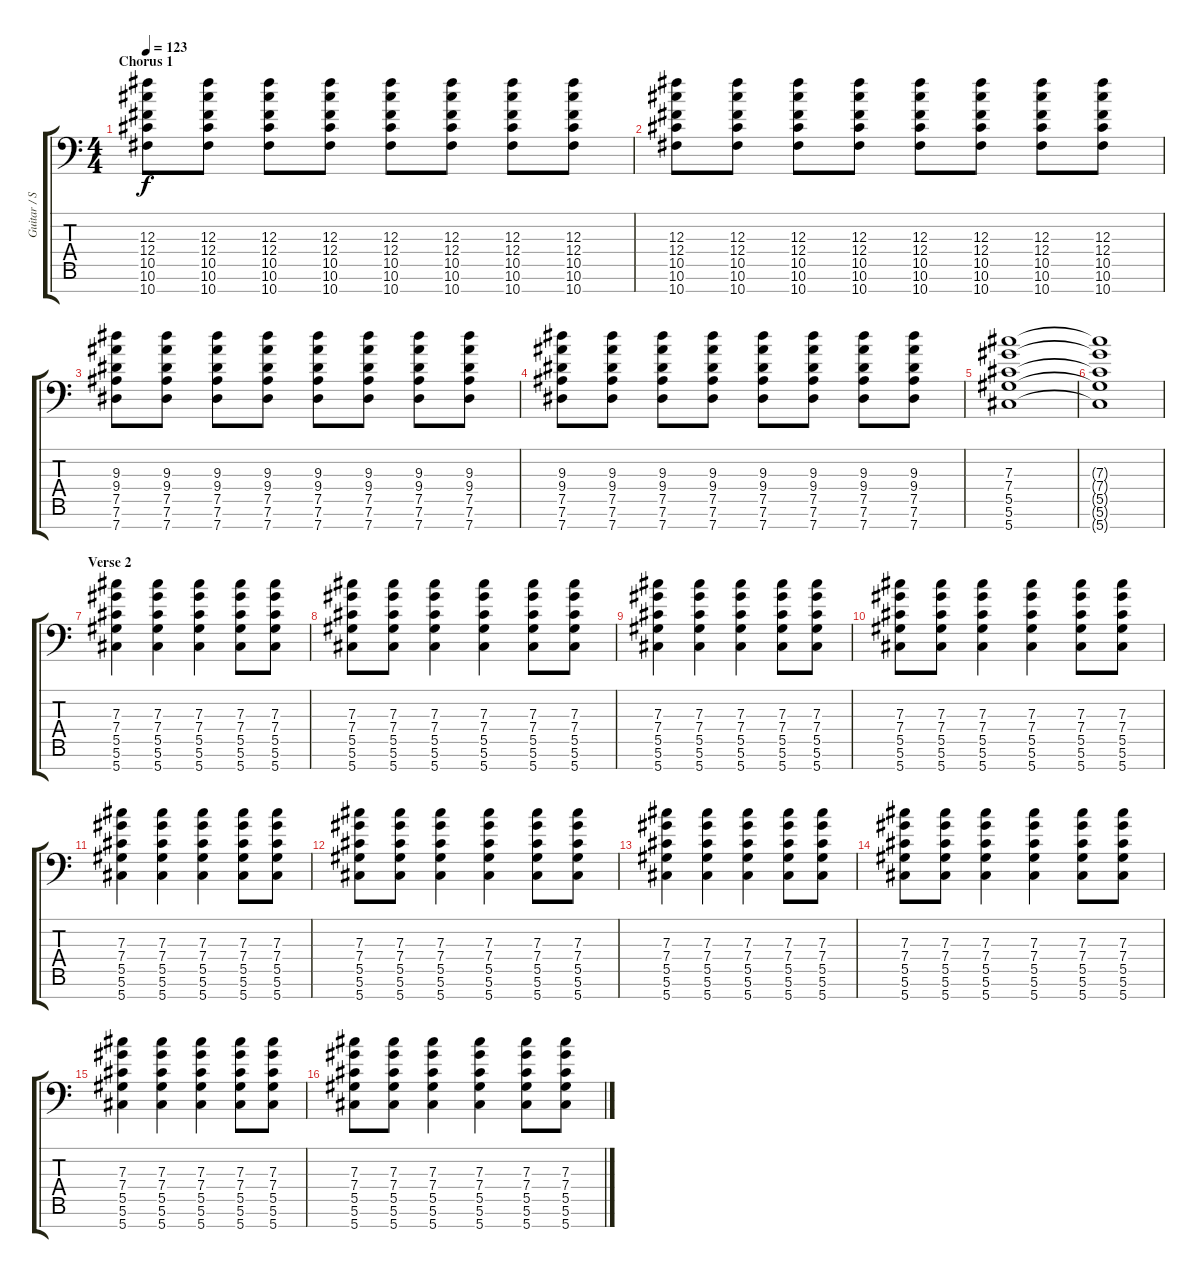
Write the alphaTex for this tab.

\track ("Guitar / Stephen Carpenter" "Guitar / S") {instrument overdrivenguitar}
\staff {score tabs}
\tuning (Eb4 Bb3 Gb3 Db3 Ab2 Eb2 Ab1) {hide}
\ts (4 4)
\section ("" "Chorus 1")
\tempo 123
\clef f4
\ks c
(12.3 12.4 10.5 10.6 10.7).8{dy f} (12.3 12.4 10.5 10.6 10.7).8 (12.3 12.4 10.5 10.6 10.7).8 (12.3 12.4 10.5 10.6 10.7).8 (12.3 12.4 10.5 10.6 10.7).8 (12.3 12.4 10.5 10.6 10.7).8 (12.3 12.4 10.5 10.6 10.7).8 (12.3 12.4 10.5 10.6 10.7).8 |
(12.3 12.4 10.5 10.6 10.7).8 (12.3 12.4 10.5 10.6 10.7).8 (12.3 12.4 10.5 10.6 10.7).8 (12.3 12.4 10.5 10.6 10.7).8 (12.3 12.4 10.5 10.6 10.7).8 (12.3 12.4 10.5 10.6 10.7).8 (12.3 12.4 10.5 10.6 10.7).8 (12.3 12.4 10.5 10.6 10.7).8 |
(9.3 9.4 7.5 7.6 7.7).8 (9.3 9.4 7.5 7.6 7.7).8 (9.3 9.4 7.5 7.6 7.7).8 (9.3 9.4 7.5 7.6 7.7).8 (9.3 9.4 7.5 7.6 7.7).8 (9.3 9.4 7.5 7.6 7.7).8 (9.3 9.4 7.5 7.6 7.7).8 (9.3 9.4 7.5 7.6 7.7).8 |
(9.3 9.4 7.5 7.6 7.7).8 (9.3 9.4 7.5 7.6 7.7).8 (9.3 9.4 7.5 7.6 7.7).8 (9.3 9.4 7.5 7.6 7.7).8 (9.3 9.4 7.5 7.6 7.7).8 (9.3 9.4 7.5 7.6 7.7).8 (9.3 9.4 7.5 7.6 7.7).8 (9.3 9.4 7.5 7.6 7.7).8{volume 8} |
(7.3 7.4 5.5 5.6 5.7).1{volume 2} |
(7.3{t} 7.4{t} 5.5{t} 5.6{t} 5.7{t}).1 |
\section ("" "Verse 2")
(7.3 7.4 5.5 5.6 5.7).4{volume 11} (7.3 7.4 5.5 5.6 5.7).4 (7.3 7.4 5.5 5.6 5.7).4 (7.3 7.4 5.5 5.6 5.7).8 (7.3 7.4 5.5 5.6 5.7).8 |
(7.3 7.4 5.5 5.6 5.7).8 (7.3 7.4 5.5 5.6 5.7).8 (7.3 7.4 5.5 5.6 5.7).4 (7.3 7.4 5.5 5.6 5.7).4 (7.3 7.4 5.5 5.6 5.7).8 (7.3 7.4 5.5 5.6 5.7).8 |
(7.3 7.4 5.5 5.6 5.7).4 (7.3 7.4 5.5 5.6 5.7).4 (7.3 7.4 5.5 5.6 5.7).4 (7.3 7.4 5.5 5.6 5.7).8 (7.3 7.4 5.5 5.6 5.7).8 |
(7.3 7.4 5.5 5.6 5.7).8 (7.3 7.4 5.5 5.6 5.7).8 (7.3 7.4 5.5 5.6 5.7).4 (7.3 7.4 5.5 5.6 5.7).4 (7.3 7.4 5.5 5.6 5.7).8 (7.3 7.4 5.5 5.6 5.7).8 |
(7.3 7.4 5.5 5.6 5.7).4 (7.3 7.4 5.5 5.6 5.7).4 (7.3 7.4 5.5 5.6 5.7).4 (7.3 7.4 5.5 5.6 5.7).8 (7.3 7.4 5.5 5.6 5.7).8 |
(7.3 7.4 5.5 5.6 5.7).8 (7.3 7.4 5.5 5.6 5.7).8 (7.3 7.4 5.5 5.6 5.7).4 (7.3 7.4 5.5 5.6 5.7).4 (7.3 7.4 5.5 5.6 5.7).8 (7.3 7.4 5.5 5.6 5.7).8 |
(7.3 7.4 5.5 5.6 5.7).4 (7.3 7.4 5.5 5.6 5.7).4 (7.3 7.4 5.5 5.6 5.7).4 (7.3 7.4 5.5 5.6 5.7).8 (7.3 7.4 5.5 5.6 5.7).8 |
(7.3 7.4 5.5 5.6 5.7).8 (7.3 7.4 5.5 5.6 5.7).8 (7.3 7.4 5.5 5.6 5.7).4 (7.3 7.4 5.5 5.6 5.7).4 (7.3 7.4 5.5 5.6 5.7).8 (7.3 7.4 5.5 5.6 5.7).8 |
(7.3 7.4 5.5 5.6 5.7).4 (7.3 7.4 5.5 5.6 5.7).4 (7.3 7.4 5.5 5.6 5.7).4 (7.3 7.4 5.5 5.6 5.7).8 (7.3 7.4 5.5 5.6 5.7).8 |
(7.3 7.4 5.5 5.6 5.7).8 (7.3 7.4 5.5 5.6 5.7).8 (7.3 7.4 5.5 5.6 5.7).4 (7.3 7.4 5.5 5.6 5.7).4 (7.3 7.4 5.5 5.6 5.7).8 (7.3 7.4 5.5 5.6 5.7).8
